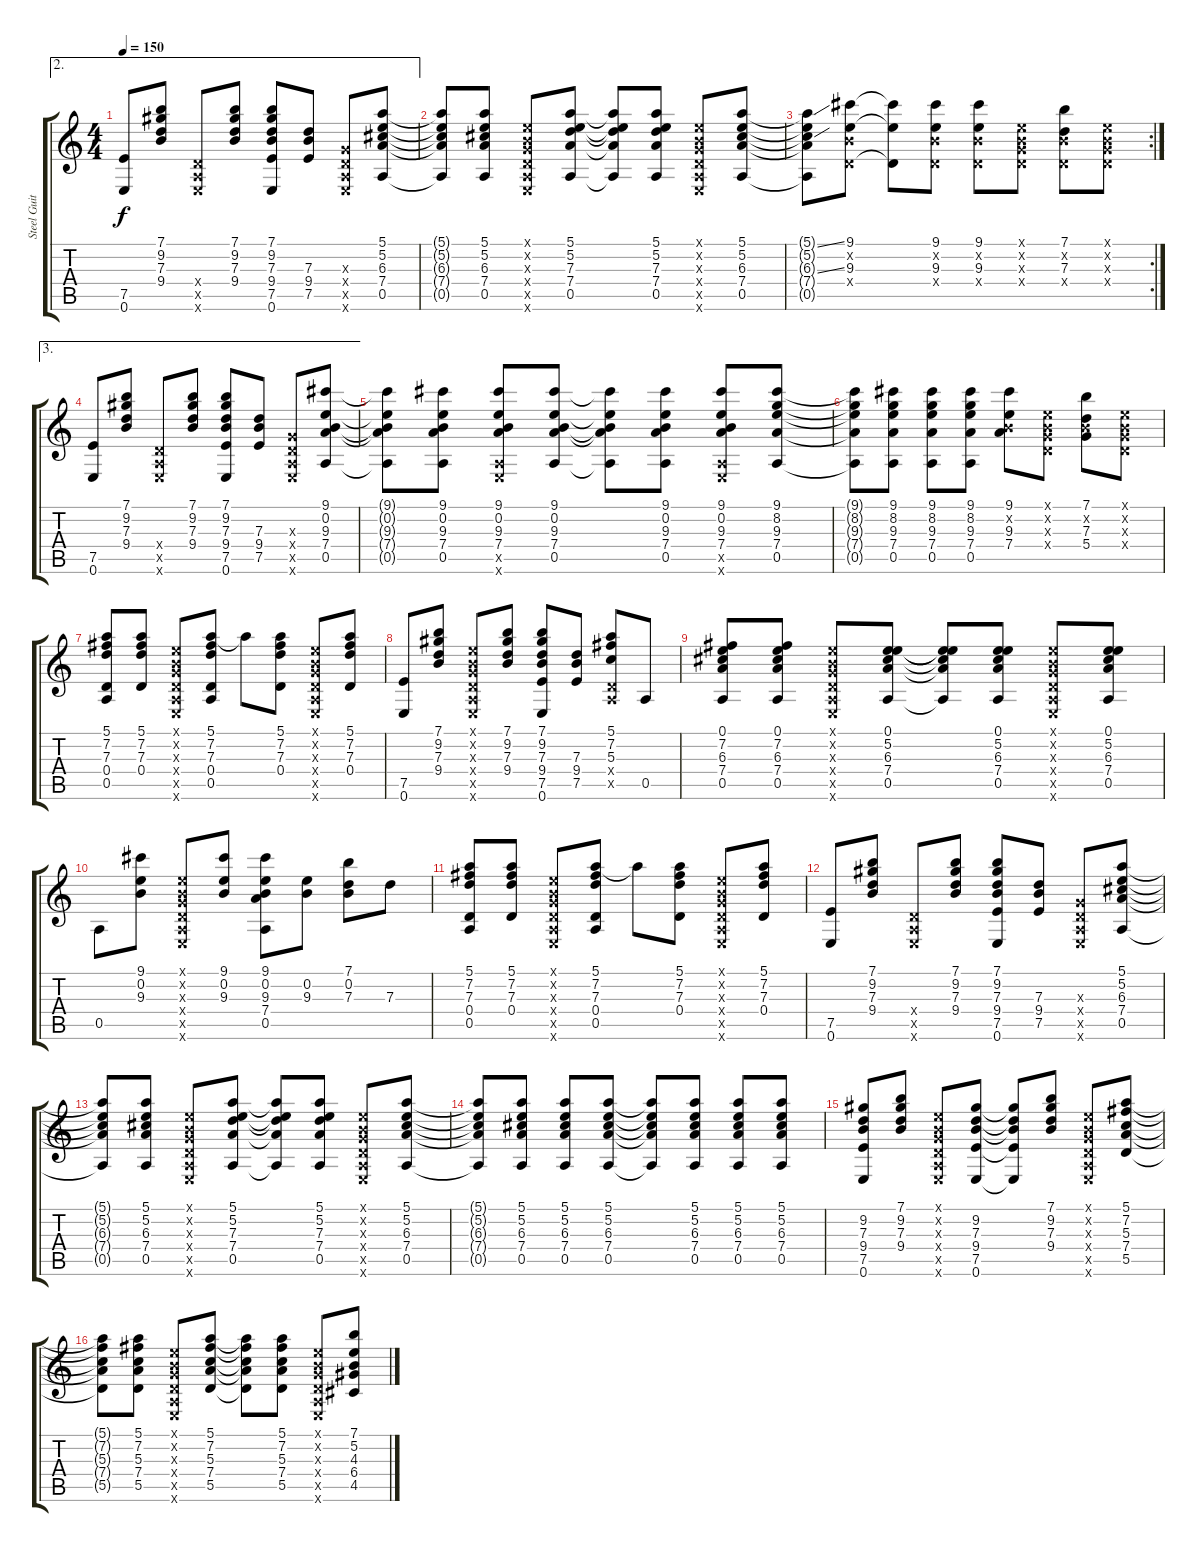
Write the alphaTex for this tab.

\track ("Steel Guitar" "Steel Guit") {instrument acousticguitarsteel}
\staff {score tabs}
\tuning (E4 B3 G3 D3 A2 E2) {hide}
\ae 2
\ts (4 4)
\tempo 150
\clef g2
\ks c
(7.5 0.6).8{dy f} (7.1 9.2 7.3 9.4).8 (0.4{x} 0.5{x} 0.6{x}).8 (7.1 9.2 7.3 9.4).8 (7.1 9.2 7.3 9.4 7.5 0.6).8 (7.3 9.4 7.5).8 (0.3{x} 0.4{x} 0.5{x} 0.6{x}).8 (5.1 5.2 6.3 7.4 0.5).8 |
(5.1{t} 5.2{t} 6.3{t} 7.4{t} 0.5{t}).8 (5.1 5.2 6.3 7.4 0.5).8 (0.1{x} 0.2{x} 0.3{x} 0.4{x} 0.5{x} 0.6{x}).8 (5.1 5.2 7.3 7.4 0.5).8 (5.1{t} 5.2{t} 7.3{t} 7.4{t} 0.5{t}).8 (5.1 5.2 7.3 7.4 0.5).8 (0.1{x} 0.2{x} 0.3{x} 0.4{x} 0.5{x} 0.6{x}).8 (5.1 5.2 6.3 7.4 0.5).8 |
\rc 2
(5.1{ss t} 5.2{t} 6.3{ss t} 7.4{t} 0.5{t}).8 (9.1 0.2{x} 9.3 0.4{x}).8 (9.1{t} 9.3{t} 0.4{t}).8 (9.1 0.2{x} 9.3 0.4{x}).8 (9.1 0.2{x} 9.3 0.4{x}).8 (0.1{x} 0.2{x} 0.3{x} 0.4{x}).8 (7.1 0.2{x} 7.3 0.4{x}).8 (0.1{x} 0.2{x} 0.3{x} 0.4{x}).8 |
\ae 3
(7.5 0.6).8 (7.1 9.2 7.3 9.4).8 (0.4{x} 0.5{x} 0.6{x}).8 (7.1 9.2 7.3 9.4).8 (7.1 9.2 7.3 9.4 7.5 0.6).8 (7.3 9.4 7.5).8 (0.3{x} 0.4{x} 0.5{x} 0.6{x}).8 (9.1 0.2 9.3 7.4 0.5).8 |
(9.1{t} 0.2{t} 9.3{t} 7.4{t} 0.5{t}).8 (9.1 0.2 9.3 7.4 0.5).8 (9.1 0.2 9.3 7.4 0.5{x} 0.6{x}).8 (9.1 0.2 9.3 7.4 0.5).8 (9.1{t} 0.2{t} 9.3{t} 7.4{t} 0.5{t}).8 (9.1 0.2 9.3 7.4 0.5).8 (9.1 0.2 9.3 7.4 0.5{x} 0.6{x}).8 (9.1 8.2 9.3 7.4 0.5).8 |
(9.1{t} 8.2{t} 9.3{t} 7.4{t} 0.5{t}).8 (9.1 8.2 9.3 7.4 0.5).8 (9.1 8.2 9.3 7.4 0.5).8 (9.1 8.2 9.3 7.4 0.5).8 (9.1 0.2{x} 9.3 7.4).8 (0.1{x} 0.2{x} 0.3{x} 0.4{x}).8 (7.1 0.2{x} 7.3 5.4).8 (0.1{x} 0.2{x} 0.3{x} 0.4{x}).8 |
(5.1 7.2 7.3 0.4 0.5).8 (5.1 7.2 7.3 0.4).8 (0.1{x} 0.2{x} 0.3{x} 0.4{x} 0.5{x} 0.6{x}).8 (5.1 7.2 7.3 0.4 0.5).8 5.1{t}.8 (5.1 7.2 7.3 0.4).8 (0.1{x} 0.2{x} 0.3{x} 0.4{x} 0.5{x} 0.6{x}).8 (5.1 7.2 7.3 0.4).8 |
(7.5 0.6).8 (7.1 9.2 7.3 9.4).8 (0.1{x} 0.2{x} 0.3{x} 0.4{x} 0.5{x} 0.6{x}).8 (7.1 9.2 7.3 9.4).8 (7.1 9.2 7.3 9.4 7.5 0.6).8 (7.3 9.4 7.5).8 (5.1 7.2 5.3 0.4{x} 0.5{x}).8 0.5.8 |
(0.1 7.2 6.3 7.4 0.5).8 (0.1 7.2 6.3 7.4 0.5).8 (0.1{x} 0.2{x} 0.3{x} 0.4{x} 0.5{x} 0.6{x}).8 (0.1 5.2 6.3 7.4 0.5).8 (0.1{t} 5.2{t} 6.3{t} 7.4{t} 0.5{t}).8 (0.1 5.2 6.3 7.4 0.5).8 (0.1{x} 0.2{x} 0.3{x} 0.4{x} 0.5{x} 0.6{x}).8 (0.1 5.2 6.3 7.4 0.5).8 |
0.5.8 (9.1 0.2 9.3).8 (0.1{x} 0.2{x} 0.3{x} 0.4{x} 0.5{x} 0.6{x}).8 (9.1 0.2 9.3).8 (9.1 0.2 9.3 7.4 0.5).8 (0.2 9.3).8 (7.1 0.2 7.3).8 7.3.8 |
(5.1 7.2 7.3 0.4 0.5).8 (5.1 7.2 7.3 0.4).8 (0.1{x} 0.2{x} 0.3{x} 0.4{x} 0.5{x} 0.6{x}).8 (5.1 7.2 7.3 0.4 0.5).8 5.1{t}.8 (5.1 7.2 7.3 0.4).8 (0.1{x} 0.2{x} 0.3{x} 0.4{x} 0.5{x} 0.6{x}).8 (5.1 7.2 7.3 0.4).8 |
(7.5 0.6).8 (7.1 9.2 7.3 9.4).8 (0.4{x} 0.5{x} 0.6{x}).8 (7.1 9.2 7.3 9.4).8 (7.1 9.2 7.3 9.4 7.5 0.6).8 (7.3 9.4 7.5).8 (0.3{x} 0.4{x} 0.5{x} 0.6{x}).8 (5.1 5.2 6.3 7.4 0.5).8 |
(5.1{t} 5.2{t} 6.3{t} 7.4{t} 0.5{t}).8 (5.1 5.2 6.3 7.4 0.5).8 (0.1{x} 0.2{x} 0.3{x} 0.4{x} 0.5{x} 0.6{x}).8 (5.1 5.2 7.3 7.4 0.5).8 (5.1{t} 5.2{t} 7.3{t} 7.4{t} 0.5{t}).8 (5.1 5.2 7.3 7.4 0.5).8 (0.1{x} 0.2{x} 0.3{x} 0.4{x} 0.5{x} 0.6{x}).8 (5.1 5.2 6.3 7.4 0.5).8 |
(5.1{t} 5.2{t} 6.3{t} 7.4{t} 0.5{t}).8 (5.1 5.2 6.3 7.4 0.5).8 (5.1 5.2 6.3 7.4 0.5).8 (5.1 5.2 6.3 7.4 0.5).8 (5.1{t} 5.2{t} 6.3{t} 7.4{t} 0.5{t}).8 (5.1 5.2 6.3 7.4 0.5).8 (5.1 5.2 6.3 7.4 0.5).8 (5.1 5.2 6.3 7.4 0.5).8 |
(9.2 7.3 9.4 7.5 0.6).8 (7.1 9.2 7.3 9.4).8 (0.1{x} 0.2{x} 0.3{x} 0.4{x} 0.5{x} 0.6{x}).8 (9.2 7.3 9.4 7.5 0.6).8 (9.2{t} 7.3{t} 9.4{t} 7.5{t} 0.6{t}).8 (7.1 9.2 7.3 9.4).8 (0.1{x} 0.2{x} 0.3{x} 0.4{x} 0.5{x} 0.6{x}).8 (5.1 7.2 5.3 7.4 5.5).8 |
(5.1{t} 7.2{t} 5.3{t} 7.4{t} 5.5{t}).8 (5.1 7.2 5.3 7.4 5.5).8 (0.1{x} 0.2{x} 0.3{x} 0.4{x} 0.5{x} 0.6{x}).8 (5.1 7.2 5.3 7.4 5.5).8 (5.1{t} 7.2{t} 5.3{t} 7.4{t} 5.5{t}).8 (5.1 7.2 5.3 7.4 5.5).8 (0.1{x} 0.2{x} 0.3{x} 0.4{x} 0.5{x} 0.6{x}).8 (7.1 5.2 4.3 6.4 4.5).8
